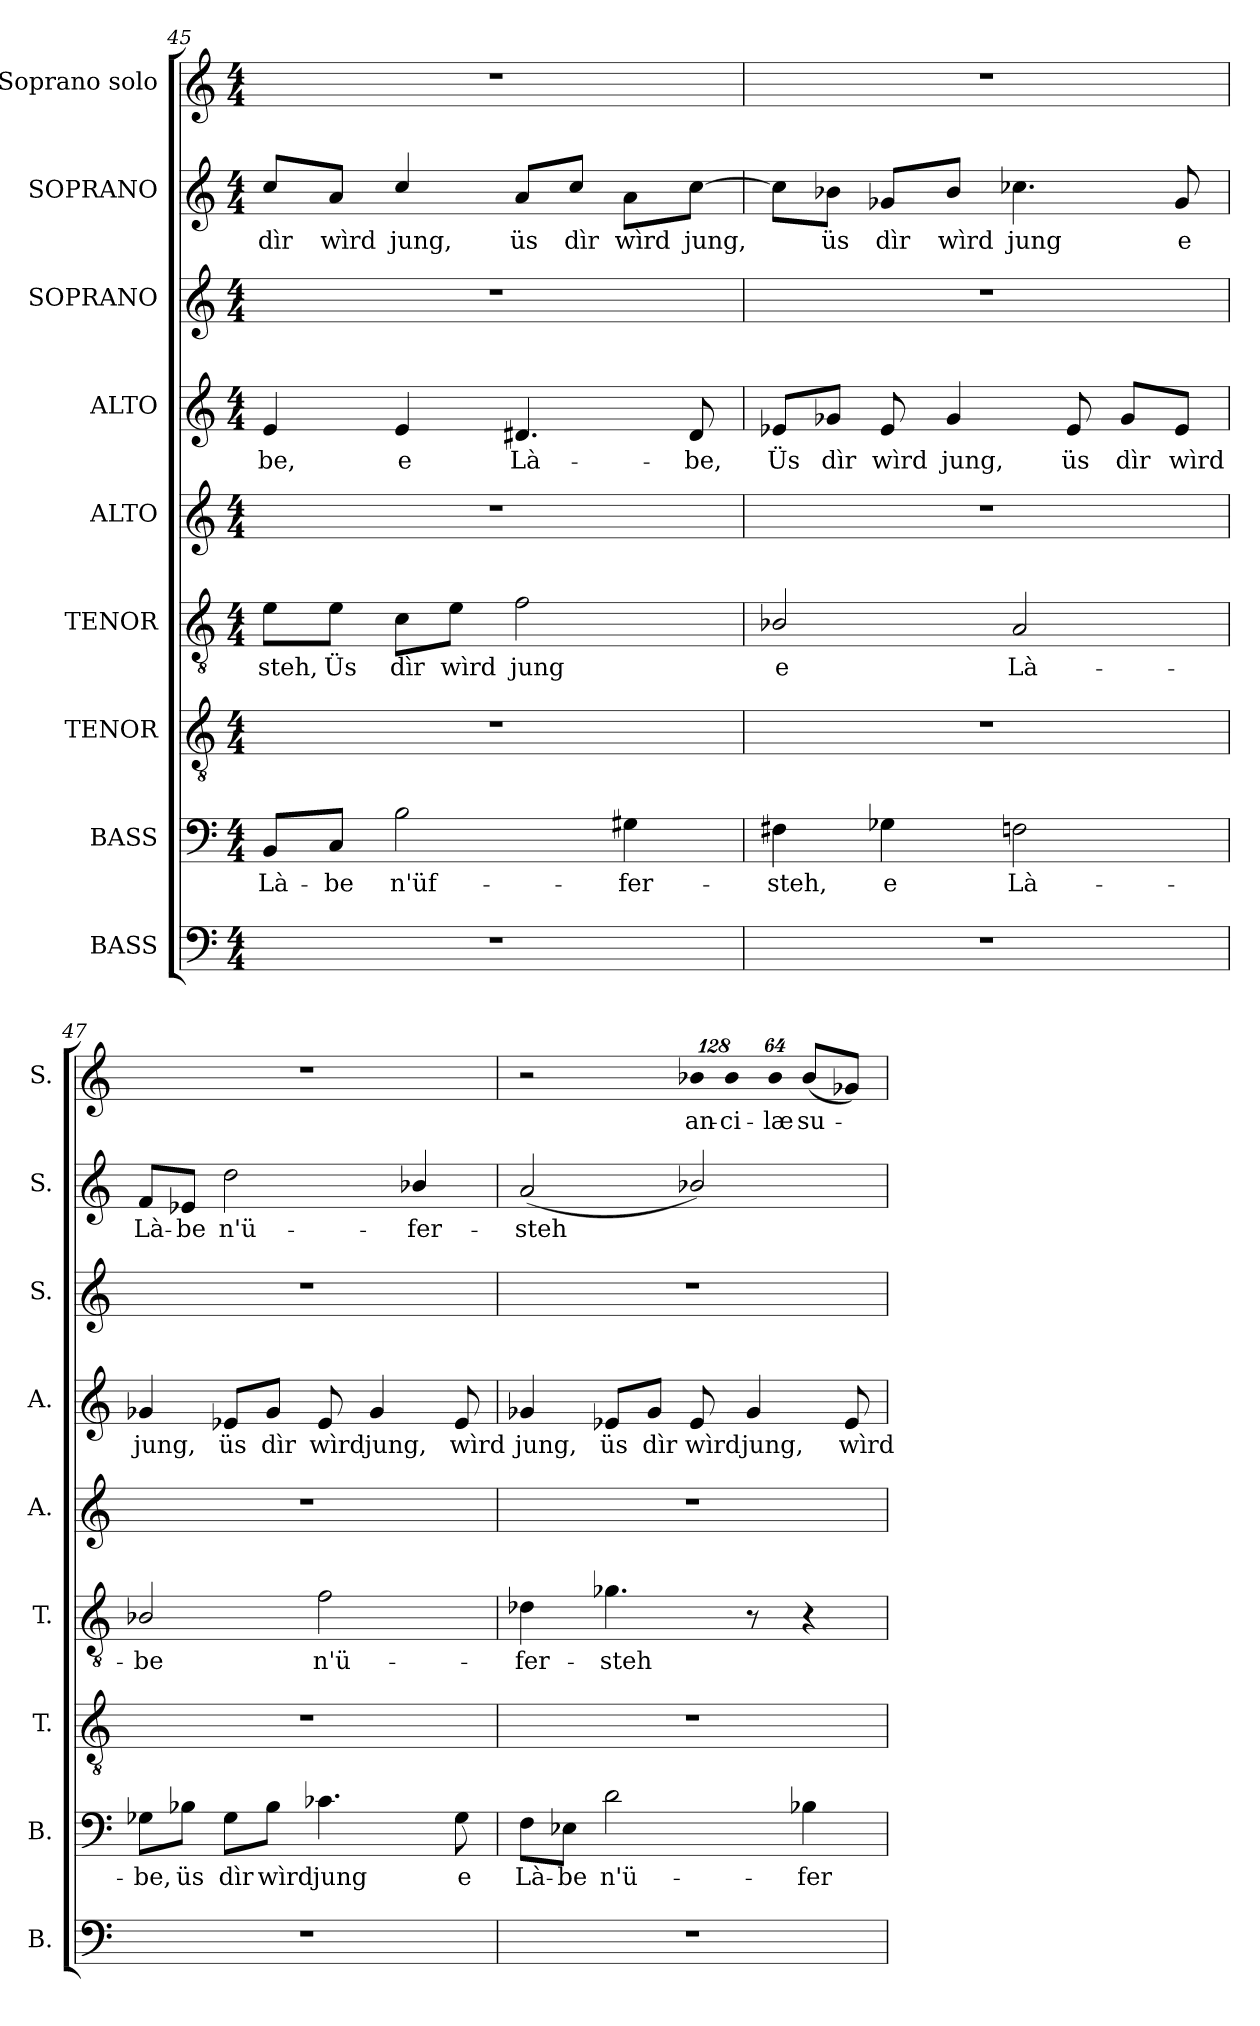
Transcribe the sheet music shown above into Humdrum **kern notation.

**kern	**kern	**text	**kern	**kern	**text	**kern	**kern	**text	**kern	**kern	**text	**kern	**text
*part9	*part8	*part8	*part7	*part6	*part6	*part5	*part4	*part4	*part3	*part2	*part2	*part1	*part1
*staff9	*staff8	*staff8	*staff7	*staff6	*staff6	*staff5	*staff4	*staff4	*staff3	*staff2	*staff2	*staff1	*staff1
*I"BASS	*I"BASS	*	*I"TENOR	*I"TENOR	*	*I"ALTO	*I"ALTO	*	*I"SOPRANO	*I"SOPRANO	*	*I"Soprano solo	*
*I'B.	*I'B.	*	*I'T.	*I'T.	*	*I'A.	*I'A.	*	*I'S.	*I'S.	*	*I'S.	*
!!LO:PB:g=z
*clefF4	*clefF4	*	*clefGv2	*clefGv2	*	*clefG2	*clefG2	*	*clefG2	*clefG2	*	*clefG2	*
*	*	*	*ITrd7c12	*ITrd7c12	*	*	*	*	*	*	*	*	*
*k[]	*k[]	*	*k[]	*k[]	*	*k[]	*k[]	*	*k[]	*k[]	*	*k[]	*
*M4/4	*M4/4	*	*M4/4	*M4/4	*	*M4/4	*M4/4	*	*M4/4	*M4/4	*	*M4/4	*
=45	=45	=45	=45	=45	=45	=45	=45	=45	=45	=45	=45	=45	=45
!	!	!LO:LY:b:color=#000000	!	!	!	!	!	!	!	!	!	!	!
!	!	!	!	!	!LO:LY:b:color=#000000	!	!	!	!	!	!	!	!
!	!	!	!	!	!	!	!	!LO:LY:b:color=#000000	!	!	!	!	!
!	!	!	!	!	!	!	!	!	!	!	!LO:LY:b:color=#000000	!	!
1r	8BBi/L	Là-	1r	8Ei\L	-steh,	1r	4ei/	-be,	1r	8cci/L	dìr	1r	.
!	!	!LO:LY:b:color=#000000	!	!	!	!	!	!	!	!	!	!	!
!	!	!	!	!	!LO:LY:b:color=#000000	!	!	!	!	!	!	!	!
!	!	!	!	!	!	!	!	!	!	!	!LO:LY:b:color=#000000	!	!
.	8Ci/J	-be	.	8Ei\J	Üs	.	.	.	.	8ai/J	wìrd	.	.
!	!	!LO:LY:b:color=#000000	!	!	!	!	!	!	!	!	!	!	!
!	!	!	!	!	!LO:LY:b:color=#000000	!	!	!	!	!	!	!	!
!	!	!	!	!	!	!	!	!LO:LY:b:color=#000000	!	!	!	!	!
!	!	!	!	!	!	!	!	!	!	!	!LO:LY:b:color=#000000	!	!
.	2Bi\	n'üf-	.	8Ci\L	dìr	.	4ei/	e	.	4cci/	jung,	.	.
!	!	!	!	!	!LO:LY:b:color=#000000	!	!	!	!	!	!	!	!
.	.	.	.	8Ei\J	wìrd	.	.	.	.	.	.	.	.
!	!	!	!	!	!LO:LY:b:color=#000000	!	!	!	!	!	!	!	!
!	!	!	!	!	!	!	!	!LO:LY:b:color=#000000	!	!	!	!	!
!	!	!	!	!	!	!	!	!	!	!	!LO:LY:b:color=#000000	!	!
.	.	.	.	2Fi\	jung	.	4.d#Xi/	Là-	.	8ai/L	üs	.	.
!	!	!	!	!	!	!	!	!	!	!	!LO:LY:b:color=#000000	!	!
.	.	.	.	.	.	.	.	.	.	8cci/J	dìr	.	.
!	!	!LO:LY:b:color=#000000	!	!	!	!	!	!	!	!	!	!	!
!	!	!	!	!	!	!	!	!	!	!	!LO:LY:b:color=#000000	!	!
.	4G#Xi\	-fer-	.	.	.	.	.	.	.	8ai\L	wìrd	.	.
!	!	!	!	!	!	!	!	!LO:LY:b:color=#000000	!	!	!	!	!
!	!	!	!	!	!	!	!	!	!	!	!LO:LY:b:color=#000000	!	!
.	.	.	.	.	.	.	8d#i/	-be,	.	[>8cci\J	jung,	.	.
=46	=46	=46	=46	=46	=46	=46	=46	=46	=46	=46	=46	=46	=46
!	!	!LO:LY:b:color=#000000	!	!	!	!	!	!	!	!	!	!	!
!	!	!	!	!	!LO:LY:b:color=#000000	!	!	!	!	!	!	!	!
!	!	!	!	!	!	!	!	!LO:LY:b:color=#000000	!	!	!	!	!
1r	4F#Xi\	-steh,	1r	2BB-Xi/	e	1r	8e-Xi/L	Üs	1r	8cci\L]	.	1r	.
!	!	!	!	!	!	!	!	!LO:LY:b:color=#000000	!	!	!	!	!
!	!	!	!	!	!	!	!	!	!	!	!LO:LY:b:color=#000000	!	!
.	.	.	.	.	.	.	8g-Xi/J	dìr	.	8b-Xi\J	üs	.	.
!	!	!LO:LY:b:color=#000000	!	!	!	!	!	!	!	!	!	!	!
!	!	!	!	!	!	!	!	!LO:LY:b:color=#000000	!	!	!	!	!
!	!	!	!	!	!	!	!	!	!	!	!LO:LY:b:color=#000000	!	!
.	4G-Xi\	e	.	.	.	.	8e-i/	wìrd	.	8g-Xi/L	dìr	.	.
!	!	!	!	!	!	!	!	!LO:LY:b:color=#000000	!	!	!	!	!
!	!	!	!	!	!	!	!	!	!	!	!LO:LY:b:color=#000000	!	!
.	.	.	.	.	.	.	4g-i/	jung,	.	8b-i/J	wìrd	.	.
!	!	!LO:LY:b:color=#000000	!	!	!	!	!	!	!	!	!	!	!
!	!	!	!	!	!LO:LY:b:color=#000000	!	!	!	!	!	!	!	!
!	!	!	!	!	!	!	!	!	!	!	!LO:LY:b:color=#000000	!	!
.	2Fni\	Là-	.	2AAi/	Là-	.	.	.	.	4.cc-Xi\	jung	.	.
!	!	!	!	!	!	!	!	!LO:LY:b:color=#000000	!	!	!	!	!
.	.	.	.	.	.	.	8e-i/	üs	.	.	.	.	.
!	!	!	!	!	!	!	!	!LO:LY:b:color=#000000	!	!	!	!	!
.	.	.	.	.	.	.	8g-i/L	dìr	.	.	.	.	.
!	!	!	!	!	!	!	!	!LO:LY:b:color=#000000	!	!	!	!	!
!	!	!	!	!	!	!	!	!	!	!	!LO:LY:b:color=#000000	!	!
.	.	.	.	.	.	.	8e-i/J	wìrd	.	8g-i/	e	.	.
=47	=47	=47	=47	=47	=47	=47	=47	=47	=47	=47	=47	=47	=47
!	!	!LO:LY:b:color=#000000	!	!	!	!	!	!	!	!	!	!	!
!	!	!	!	!	!LO:LY:b:color=#000000	!	!	!	!	!	!	!	!
!	!	!	!	!	!	!	!	!LO:LY:b:color=#000000	!	!	!	!	!
!	!	!	!	!	!	!	!	!	!	!	!LO:LY:b:color=#000000	!	!
1r	8G-Xi\L	-be,	1r	2BB-Xi/	-be	1r	4g-Xi/	jung,	1r	8fi/L	Là-	1r	.
!	!	!LO:LY:b:color=#000000	!	!	!	!	!	!	!	!	!	!	!
!	!	!	!	!	!	!	!	!	!	!	!LO:LY:b:color=#000000	!	!
.	8B-Xi\J	üs	.	.	.	.	.	.	.	8e-Xi/J	-be	.	.
!	!	!LO:LY:b:color=#000000	!	!	!	!	!	!	!	!	!	!	!
!	!	!	!	!	!	!	!	!LO:LY:b:color=#000000	!	!	!	!	!
!	!	!	!	!	!	!	!	!	!	!	!LO:LY:b:color=#000000	!	!
.	8G-i\L	dìr	.	.	.	.	8e-Xi/L	üs	.	2ddi\	n'ü-	.	.
!	!	!LO:LY:b:color=#000000	!	!	!	!	!	!	!	!	!	!	!
!	!	!	!	!	!	!	!	!LO:LY:b:color=#000000	!	!	!	!	!
.	8B-i\J	wìrd	.	.	.	.	8g-i/J	dìr	.	.	.	.	.
!	!	!LO:LY:b:color=#000000	!	!	!	!	!	!	!	!	!	!	!
!	!	!	!	!	!LO:LY:b:color=#000000	!	!	!	!	!	!	!	!
!	!	!	!	!	!	!	!	!LO:LY:b:color=#000000	!	!	!	!	!
.	4.c-Xi\	jung	.	2Fi\	n'ü-	.	8e-i/	wìrd	.	.	.	.	.
!	!	!	!	!	!	!	!	!LO:LY:b:color=#000000	!	!	!	!	!
.	.	.	.	.	.	.	4g-i/	jung,	.	.	.	.	.
!	!	!	!	!	!	!	!	!	!	!	!LO:LY:b:color=#000000	!	!
.	.	.	.	.	.	.	.	.	.	4b-Xi/	-fer-	.	.
!	!	!LO:LY:b:color=#000000	!	!	!	!	!	!	!	!	!	!	!
!	!	!	!	!	!	!	!	!LO:LY:b:color=#000000	!	!	!	!	!
.	8G-i\	e	.	.	.	.	8e-i/	wìrd	.	.	.	.	.
=48	=48	=48	=48	=48	=48	=48	=48	=48	=48	=48	=48	=48	=48
!	!	!LO:LY:b:color=#000000	!	!	!	!	!	!	!	!	!	!	!
!	!	!	!	!	!LO:LY:b:color=#000000	!	!	!	!	!	!	!	!
!	!	!	!	!	!	!	!	!LO:LY:b:color=#000000	!	!	!	!	!
!	!	!	!	!	!	!	!	!	!	!	!LO:LY:b:color=#000000	!	!
1r	8Fi\L	Là-	1r	4D-Xi\	-fer-	1r	4g-Xi/	jung,	1r	(2ai/	-steh	2r	.
!	!	!LO:LY:b:color=#000000	!	!	!	!	!	!	!	!	!	!	!
.	8E-Xi\J	-be	.	.	.	.	.	.	.	.	.	.	.
!	!	!LO:LY:b:color=#000000	!	!	!	!	!	!	!	!	!	!	!
!	!	!	!	!	!LO:LY:b:color=#000000	!	!	!	!	!	!	!	!
!	!	!	!	!	!	!	!	!LO:LY:b:color=#000000	!	!	!	!	!
.	2di\	n'ü-	.	4.G-Xi\	-steh	.	8e-Xi/L	üs	.	.	.	.	.
!	!	!	!	!	!	!	!	!LO:LY:b:color=#000000	!	!	!	!	!
.	.	.	.	.	.	.	8g-i/J	dìr	.	.	.	.	.
!	!	!	!	!	!	!	!	!LO:LY:b:color=#000000	!	!	!	!	!
*	*	*	*	*	*	*	*	*	*	*	*	*Xbrackettup	*
!	!	!	!	!	!	!	!	!	!	!	!	!LO:N:vis=8	!
!	!	!	!	!	!	!	!	!	!	!	!	!	!LO:LY:b:color=#000000
.	.	.	.	.	.	.	8e-i/	wìrd	.	2b-Xi/)	.	1024%85b-Xi/	an-
!	!	!	!	!	!	!	!	!	!	!	!	!LO:N:vis=8	!
!	!	!	!	!	!	!	!	!	!	!	!	!	!LO:LY:b:color=#000000
.	.	.	.	.	.	.	.	.	.	.	.	1024%85b-i/	-ci-
!	!	!	!	!	!	!	!	!LO:LY:b:color=#000000	!	!	!	!	!
.	.	.	.	8r	.	.	4g-i/	jung,	.	.	.	.	.
!	!	!	!	!	!	!	!	!	!	!	!	!LO:N:vis=8	!
!	!	!	!	!	!	!	!	!	!	!	!	!	!LO:LY:b:color=#000000
.	.	.	.	.	.	.	.	.	.	.	.	512%43b-i/	-læ
!	!	!LO:LY:b:color=#000000	!	!	!	!	!	!	!	!	!	!	!
!	!	!	!	!	!	!	!	!	!	!	!	!	!LO:LY:b:color=#000000
.	4B-Xi\	-fer-	.	4r	.	.	.	.	.	.	.	(8b-i/L	su-
!	!	!	!	!	!	!	!	!LO:LY:b:color=#000000	!	!	!	!	!
.	.	.	.	.	.	.	8e-i/	wìrd	.	.	.	8g-Xi/J)	.
=	=	=	=	=	=	=	=	=	=	=	=	=	=
*-	*-	*-	*-	*-	*-	*-	*-	*-	*-	*-	*-	*-	*-
